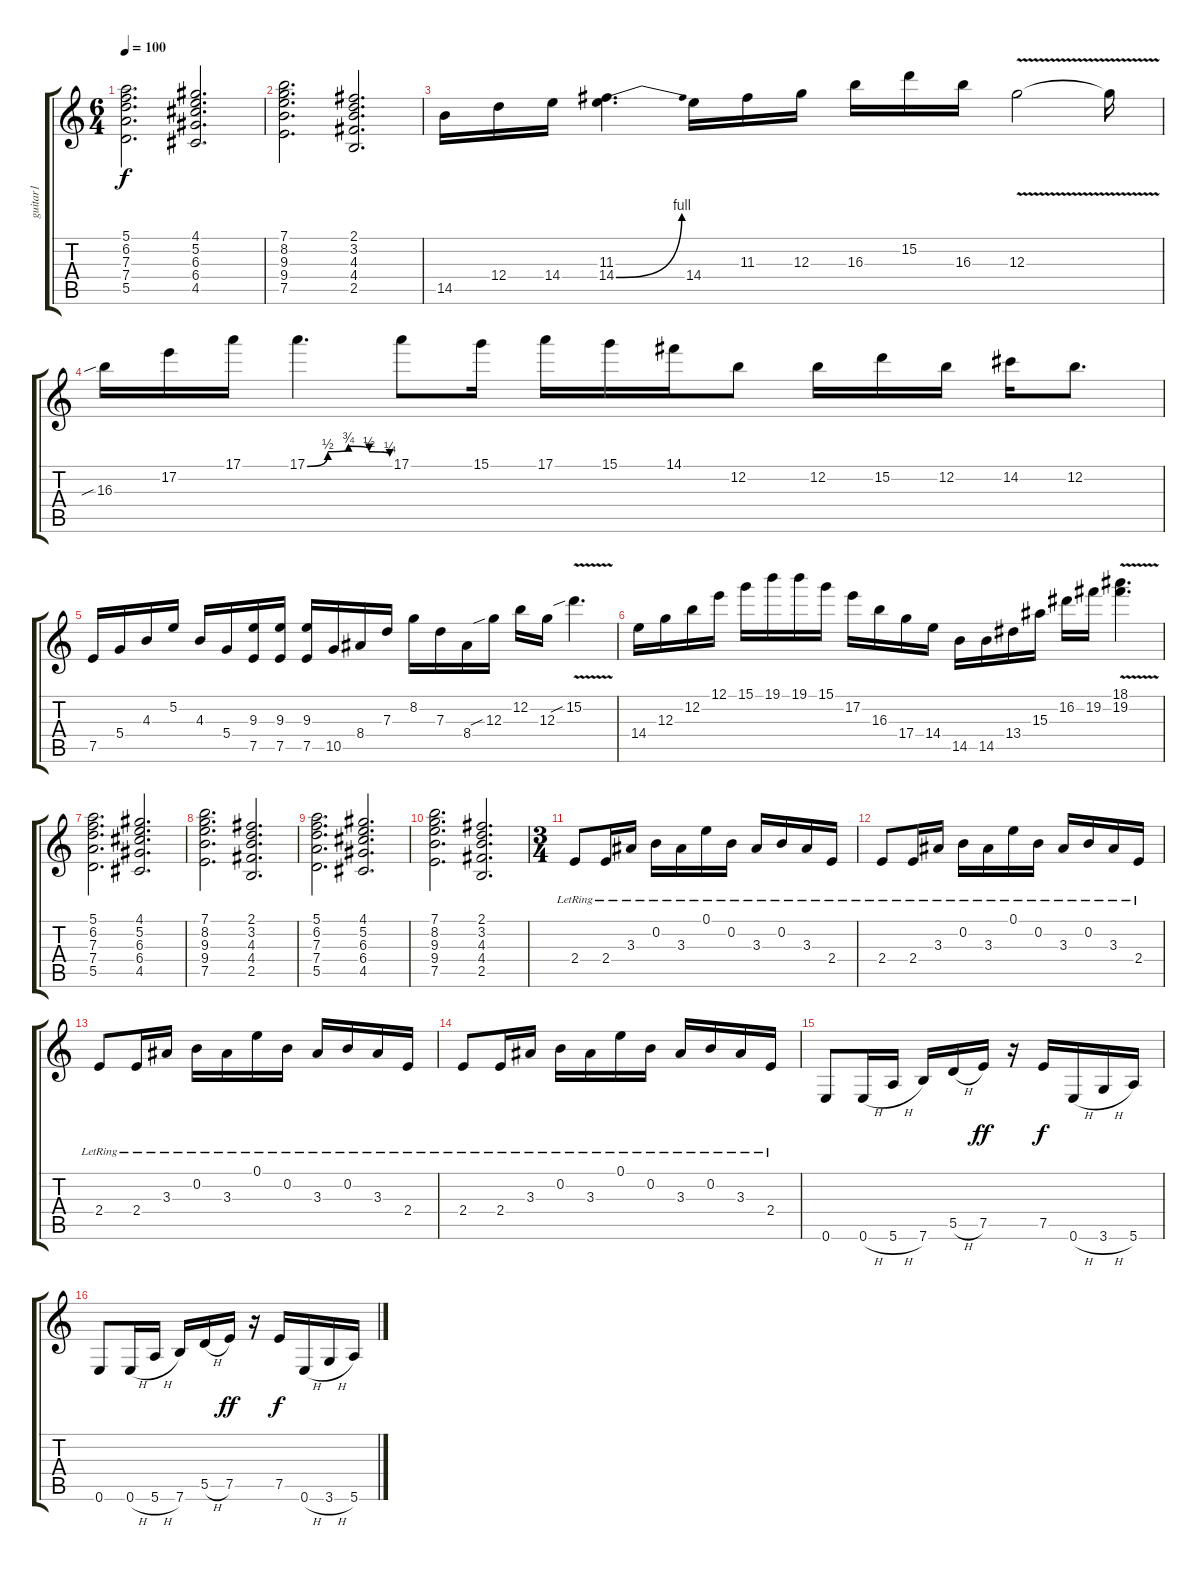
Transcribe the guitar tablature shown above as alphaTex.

\track ("guitar1 " "guitar1 ") {instrument distortionguitar}
\staff {score tabs}
\tuning (E4 B3 G3 D3 A2 E2) {hide}
\ts (6 4)
\tempo 100
\clef g2
\ks c
(5.1 6.2 7.3 7.4 5.5).2{d dy f} (4.1 5.2 6.3 6.4 4.5).2{d} |
(7.1 8.2 9.3 9.4 7.5).2{d} (2.1 3.2 4.3 4.4 2.5).2{d} |
14.5.16 12.4.16 14.4.16 (11.3 14.4{be (bend 0 0 60 4)}).4{d} 14.4.16 11.3.16 12.3.16 16.3.16 15.2.16 16.3.16 12.3{v}.2 12.3{t}.16 |
16.3{sib}.16 17.2.16 17.1.16 17.1{be (custom 0 0 15 2 30 3 45 2 60 1)}.4{d} 17.1.8 15.1.16 17.1.16 15.1.16 14.1.16 12.2.8 12.2.16 15.2.16 12.2.16 14.2.16 12.2.8{d} |
7.5.16 5.4.16 4.3.16 5.2.16 4.3.16 5.4.16 (9.3 7.5).16 (9.3 7.5).16 (9.3 7.5).16 10.5.16 8.4.16 7.3.16 8.2.16 7.3.16 8.4.16 12.3{sib}.16 12.2.16 12.3.16 15.2{v sib}.4{d} |
14.4.16 12.3.16 12.2.16 12.1.16 15.1.16 19.1.16 19.1.16 15.1.16 17.2.16 16.3.16 17.4.16 14.4.16 14.5.16 14.5.16 13.4.16 15.3.16 16.2.16 19.2.16 (18.1{v} 19.2{v}).4{d} |
(5.1 6.2 7.3 7.4 5.5).2{d} (4.1 5.2 6.3 6.4 4.5).2{d} |
(7.1 8.2 9.3 9.4 7.5).2{d} (2.1 3.2 4.3 4.4 2.5).2{d} |
(5.1 6.2 7.3 7.4 5.5).2{d} (4.1 5.2 6.3 6.4 4.5).2{d} |
(7.1 8.2 9.3 9.4 7.5).2{d} (2.1 3.2 4.3 4.4 2.5).2{d} |
\ts (3 4)
2.4{lr}.8{instrument acousticguitarsteel} 2.4{lr}.16 3.3{lr}.16 0.2{lr}.16 3.3{lr}.16 0.1{lr}.16 0.2{lr}.16 3.3{lr}.16 0.2{lr}.16 3.3{lr}.16 2.4{lr}.16 |
2.4{lr}.8 2.4{lr}.16 3.3{lr}.16 0.2{lr}.16 3.3{lr}.16 0.1{lr}.16 0.2{lr}.16 3.3{lr}.16 0.2{lr}.16 3.3{lr}.16 2.4{lr}.16 |
2.4{lr}.8 2.4{lr}.16 3.3{lr}.16 0.2{lr}.16 3.3{lr}.16 0.1{lr}.16 0.2{lr}.16 3.3{lr}.16 0.2{lr}.16 3.3{lr}.16 2.4{lr}.16 |
2.4{lr}.8 2.4{lr}.16 3.3{lr}.16 0.2{lr}.16 3.3{lr}.16 0.1{lr}.16 0.2{lr}.16 3.3{lr}.16 0.2{lr}.16 3.3{lr}.16 2.4{lr}.16 |
0.6.8{instrument distortionguitar} 0.6{h}.16 5.6{h}.16 7.6.16 5.5{h}.16 7.5.16{dy ff} r.16 7.5.16{dy f} 0.6{h}.16 3.6{h}.16 5.6.16 |
0.6.8 0.6{h}.16 5.6{h}.16 7.6.16 5.5{h}.16 7.5.16{dy ff} r.16 7.5.16{dy f} 0.6{h}.16 3.6{h}.16 5.6.16
